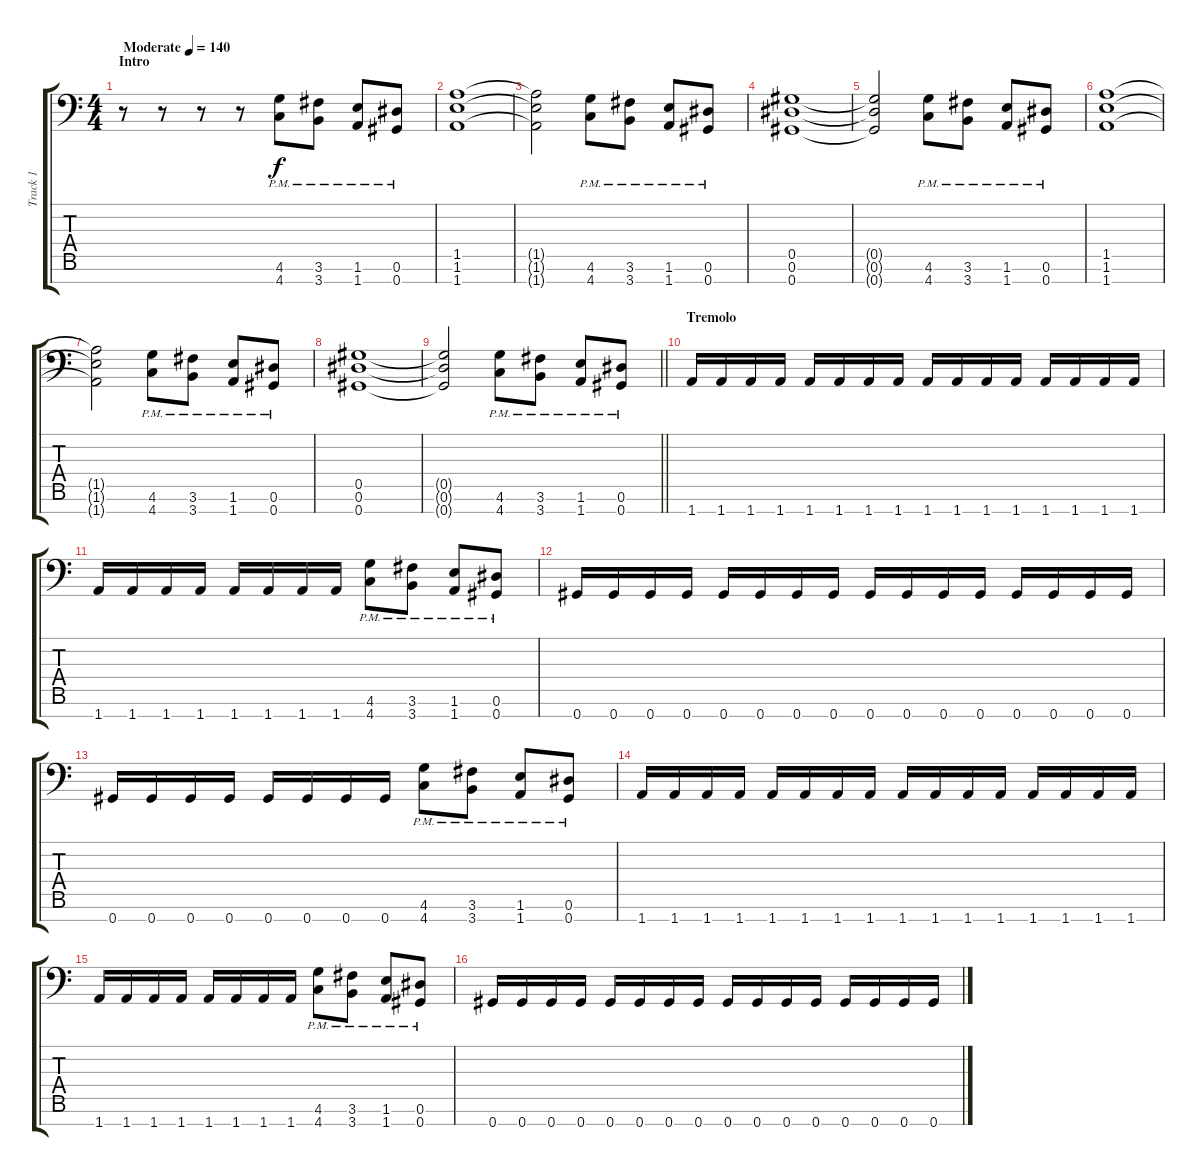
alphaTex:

\track ("Track 1" "Track 1") {instrument distortionguitar}
\staff {score tabs}
\tuning (Eb4 Bb3 Gb3 Db3 Ab2 Eb2 Ab1) {hide}
\ts (4 4)
\section ("" "Intro")
\tempo (140 "Moderate")
\clef f4
\ks c
r.8{dy f instrument distortionguitar} r.8 r.8 r.8 (4.6{pm} 4.7{pm}).8 (3.6{pm} 3.7{pm}).8 (1.6{pm} 1.7{pm}).8 (0.6{pm} 0.7{pm}).8 |
(1.5 1.6 1.7).1 |
(1.5{t} 1.6{t} 1.7{t}).2 (4.6{pm} 4.7{pm}).8 (3.6{pm} 3.7{pm}).8 (1.6{pm} 1.7{pm}).8 (0.6{pm} 0.7{pm}).8 |
(0.5 0.6 0.7).1 |
(0.5{t} 0.6{t} 0.7{t}).2 (4.6{pm} 4.7{pm}).8 (3.6{pm} 3.7{pm}).8 (1.6{pm} 1.7{pm}).8 (0.6{pm} 0.7{pm}).8 |
(1.5 1.6 1.7).1 |
(1.5{t} 1.6{t} 1.7{t}).2 (4.6{pm} 4.7{pm}).8 (3.6{pm} 3.7{pm}).8 (1.6{pm} 1.7{pm}).8 (0.6{pm} 0.7{pm}).8 |
(0.5 0.6 0.7).1 |
\barLineRight lightlight
(0.5{t} 0.6{t} 0.7{t}).2 (4.6{pm} 4.7{pm}).8 (3.6{pm} 3.7{pm}).8 (1.6{pm} 1.7{pm}).8 (0.6{pm} 0.7{pm}).8 |
\section ("" "Tremolo")
1.7.16 1.7.16 1.7.16 1.7.16 1.7.16 1.7.16 1.7.16 1.7.16 1.7.16 1.7.16 1.7.16 1.7.16 1.7.16 1.7.16 1.7.16 1.7.16 |
1.7.16 1.7.16 1.7.16 1.7.16 1.7.16 1.7.16 1.7.16 1.7.16 (4.6{pm} 4.7{pm}).8 (3.6{pm} 3.7{pm}).8 (1.6{pm} 1.7{pm}).8 (0.6{pm} 0.7{pm}).8 |
0.7.16 0.7.16 0.7.16 0.7.16 0.7.16 0.7.16 0.7.16 0.7.16 0.7.16 0.7.16 0.7.16 0.7.16 0.7.16 0.7.16 0.7.16 0.7.16 |
0.7.16 0.7.16 0.7.16 0.7.16 0.7.16 0.7.16 0.7.16 0.7.16 (4.6{pm} 4.7{pm}).8 (3.6{pm} 3.7{pm}).8 (1.6{pm} 1.7{pm}).8 (0.6{pm} 0.7{pm}).8 |
1.7.16 1.7.16 1.7.16 1.7.16 1.7.16 1.7.16 1.7.16 1.7.16 1.7.16 1.7.16 1.7.16 1.7.16 1.7.16 1.7.16 1.7.16 1.7.16 |
1.7.16 1.7.16 1.7.16 1.7.16 1.7.16 1.7.16 1.7.16 1.7.16 (4.6{pm} 4.7{pm}).8 (3.6{pm} 3.7{pm}).8 (1.6{pm} 1.7{pm}).8 (0.6{pm} 0.7{pm}).8 |
0.7.16 0.7.16 0.7.16 0.7.16 0.7.16 0.7.16 0.7.16 0.7.16 0.7.16 0.7.16 0.7.16 0.7.16 0.7.16 0.7.16 0.7.16 0.7.16
